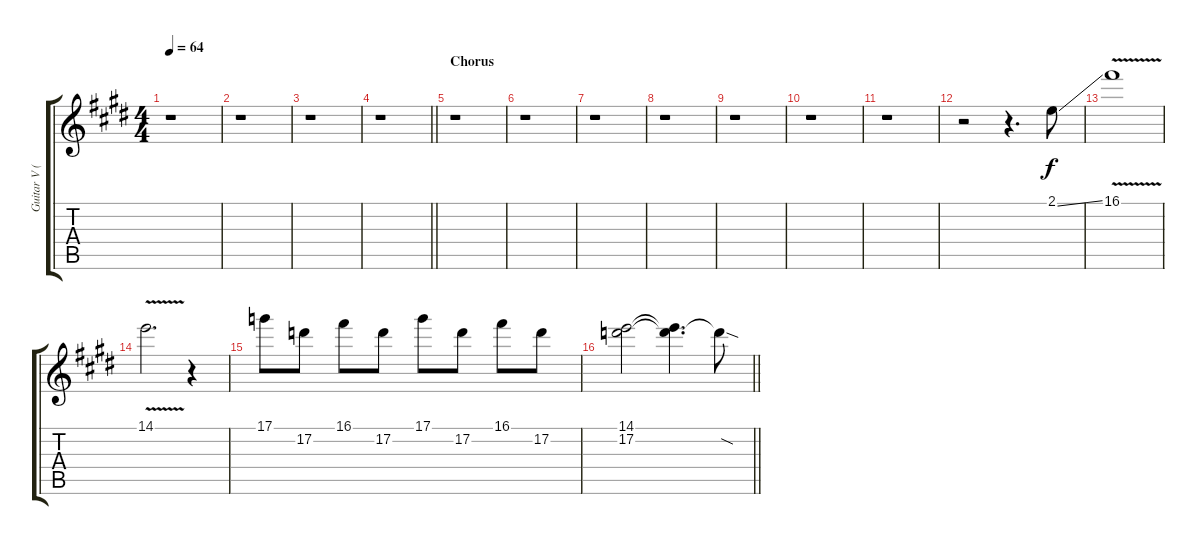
\track ("Guitar V (Dist.)" "Guitar V (") {instrument distortionguitar}
\staff {score tabs}
\tuning (D4 A3 F3 C3 G2 D2) {hide}
\ts (4 4)
\tempo 64
\clef g2
\ks e
r.1{dy f} |
r.1 |
r.1 |
\barLineRight lightlight
r.1 |
\section ("" "Chorus")
r.1 |
r.1 |
r.1 |
r.1 |
r.1 |
r.1 |
r.1 |
r.2 r.4{d} 2.1{ss}.8 |
16.1{v}.1 |
14.1{v}.2{d} r.4 |
17.1.8 17.2.8 16.1.8 17.2.8 17.1.8 17.2.8 16.1.8 17.2.8 |
\barLineRight lightlight
(14.1 17.2).2 (14.1{t} 17.2{t}).4{d} 17.2{sod t}.8
